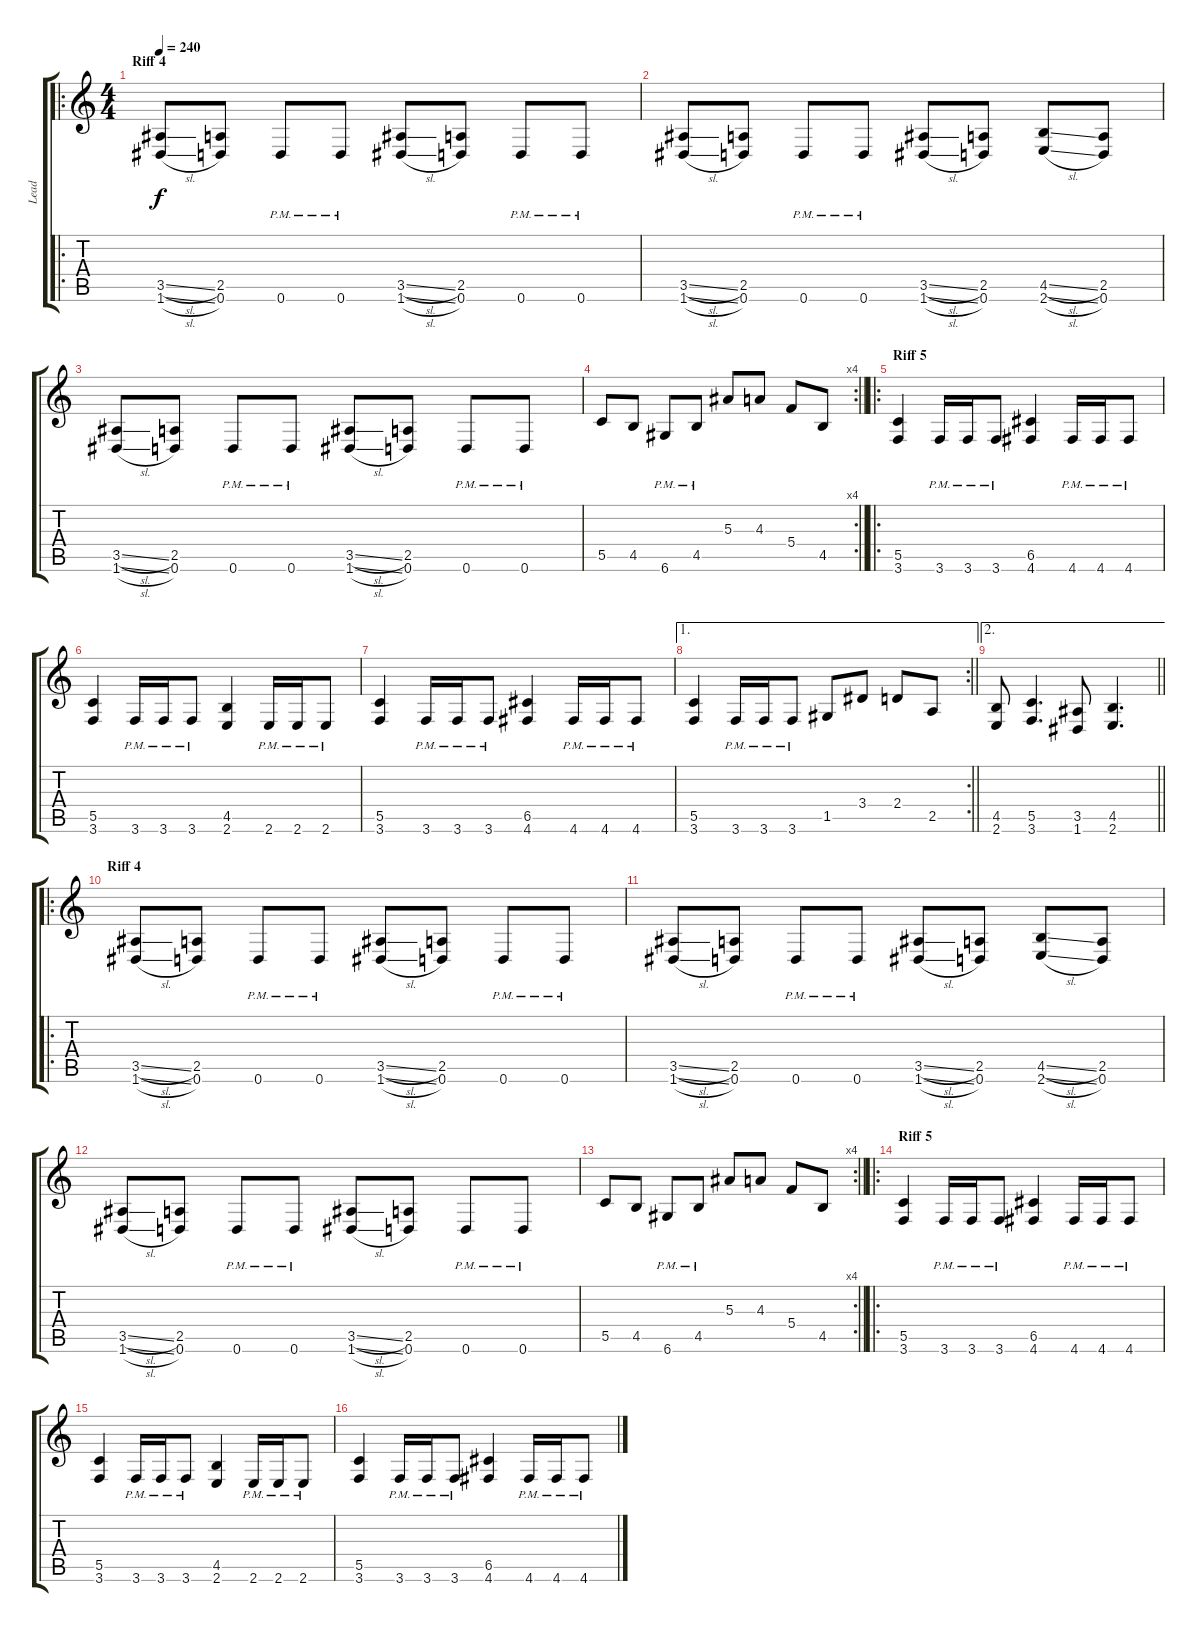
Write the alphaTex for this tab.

\track ("Lead" "Lead") {instrument distortionguitar}
\staff {score tabs}
\tuning (D4 A3 F3 C3 G2 D2) {hide}
\ro
\ts (4 4)
\section ("" "Riff 4")
\tempo 240
\clef g2
\ks c
(3.5{sl} 1.6{sl}).8{dy f} (2.5 0.6).8 0.6{pm}.8 0.6{pm}.8 (3.5{sl} 1.6{sl}).8 (2.5 0.6).8 0.6{pm}.8 0.6{pm}.8 |
(3.5{sl} 1.6{sl}).8 (2.5 0.6).8 0.6{pm}.8 0.6{pm}.8 (3.5{sl} 1.6{sl}).8 (2.5 0.6).8 (4.5{sl} 2.6{sl}).8 (2.5 0.6).8 |
(3.5{sl} 1.6{sl}).8 (2.5 0.6).8 0.6{pm}.8 0.6{pm}.8 (3.5{sl} 1.6{sl}).8 (2.5 0.6).8 0.6{pm}.8 0.6{pm}.8 |
\rc 4
\barLineRight lightlight
5.5.8 4.5.8 6.6{pm}.8 4.5{pm}.8 5.3.8 4.3.8 5.4.8 4.5.8 |
\ro
\section ("" "Riff 5")
(5.5 3.6).4 3.6{pm}.16 3.6{pm}.16 3.6{pm}.8 (6.5 4.6).4 4.6{pm}.16 4.6{pm}.16 4.6{pm}.8 |
(5.5 3.6).4 3.6{pm}.16 3.6{pm}.16 3.6{pm}.8 (4.5 2.6).4 2.6{pm}.16 2.6{pm}.16 2.6{pm}.8 |
(5.5 3.6).4 3.6{pm}.16 3.6{pm}.16 3.6{pm}.8 (6.5 4.6).4 4.6{pm}.16 4.6{pm}.16 4.6{pm}.8 |
\ae 1
\rc 2
\barLineRight lightlight
(5.5 3.6).4 3.6{pm}.16 3.6{pm}.16 3.6{pm}.8 1.5.8 3.4.8 2.4.8 2.5.8 |
\ae 2
\barLineRight lightlight
(4.5 2.6).8 (5.5 3.6).4{d} (3.5 1.6).8 (4.5 2.6).4{d} |
\ro
\section ("" "Riff 4")
(3.5{sl} 1.6{sl}).8 (2.5 0.6).8 0.6{pm}.8 0.6{pm}.8 (3.5{sl} 1.6{sl}).8 (2.5 0.6).8 0.6{pm}.8 0.6{pm}.8 |
(3.5{sl} 1.6{sl}).8 (2.5 0.6).8 0.6{pm}.8 0.6{pm}.8 (3.5{sl} 1.6{sl}).8 (2.5 0.6).8 (4.5{sl} 2.6{sl}).8 (2.5 0.6).8 |
(3.5{sl} 1.6{sl}).8 (2.5 0.6).8 0.6{pm}.8 0.6{pm}.8 (3.5{sl} 1.6{sl}).8 (2.5 0.6).8 0.6{pm}.8 0.6{pm}.8 |
\rc 4
\barLineRight lightlight
5.5.8 4.5.8 6.6{pm}.8 4.5{pm}.8 5.3.8 4.3.8 5.4.8 4.5.8 |
\ro
\section ("" "Riff 5")
(5.5 3.6).4 3.6{pm}.16 3.6{pm}.16 3.6{pm}.8 (6.5 4.6).4 4.6{pm}.16 4.6{pm}.16 4.6{pm}.8 |
(5.5 3.6).4 3.6{pm}.16 3.6{pm}.16 3.6{pm}.8 (4.5 2.6).4 2.6{pm}.16 2.6{pm}.16 2.6{pm}.8 |
(5.5 3.6).4 3.6{pm}.16 3.6{pm}.16 3.6{pm}.8 (6.5 4.6).4 4.6{pm}.16 4.6{pm}.16 4.6{pm}.8
